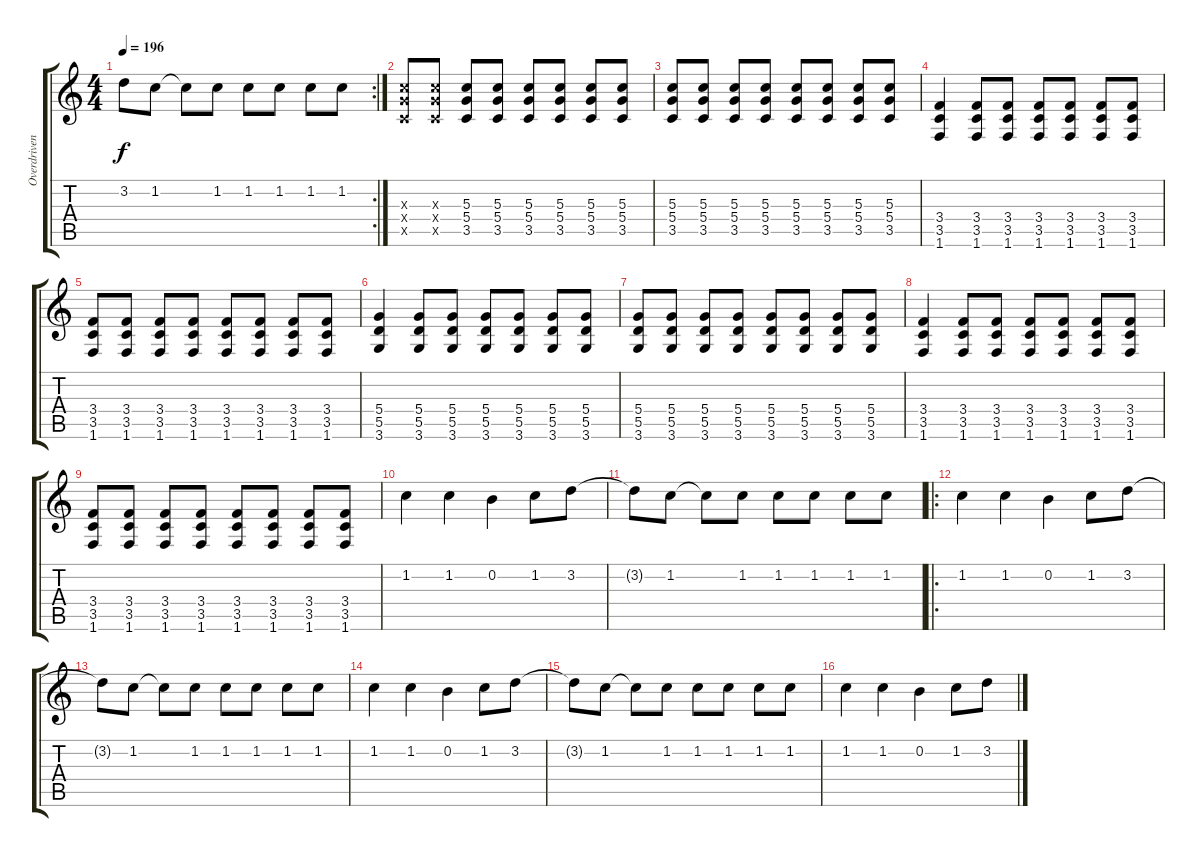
\track ("Overdriven" "Overdriven") {instrument overdrivenguitar}
\staff {score tabs}
\tuning (E4 B3 G3 D3 A2 E2) {hide}
\rc 2
\ts (4 4)
\tempo 196
\clef g2
\ks c
3.2{t}.8{dy f} 1.2.8 1.2{t}.8 1.2.8 1.2.8 1.2.8 1.2.8 1.2.8 |
(5.3{x} 5.4{x} 3.5{x}).8 (5.3{x} 5.4{x} 3.5{x}).8 (5.3 5.4 3.5).8 (5.3 5.4 3.5).8 (5.3 5.4 3.5).8 (5.3 5.4 3.5).8 (5.3 5.4 3.5).8 (5.3 5.4 3.5).8 |
(5.3 5.4 3.5).8 (5.3 5.4 3.5).8 (5.3 5.4 3.5).8 (5.3 5.4 3.5).8 (5.3 5.4 3.5).8 (5.3 5.4 3.5).8 (5.3 5.4 3.5).8 (5.3 5.4 3.5).8 |
(3.4 3.5 1.6).4 (3.4 3.5 1.6).8 (3.4 3.5 1.6).8 (3.4 3.5 1.6).8 (3.4 3.5 1.6).8 (3.4 3.5 1.6).8 (3.4 3.5 1.6).8 |
(3.4 3.5 1.6).8 (3.4 3.5 1.6).8 (3.4 3.5 1.6).8 (3.4 3.5 1.6).8 (3.4 3.5 1.6).8 (3.4 3.5 1.6).8 (3.4 3.5 1.6).8 (3.4 3.5 1.6).8 |
(5.4 5.5 3.6).4 (5.4 5.5 3.6).8 (5.4 5.5 3.6).8 (5.4 5.5 3.6).8 (5.4 5.5 3.6).8 (5.4 5.5 3.6).8 (5.4 5.5 3.6).8 |
(5.4 5.5 3.6).8 (5.4 5.5 3.6).8 (5.4 5.5 3.6).8 (5.4 5.5 3.6).8 (5.4 5.5 3.6).8 (5.4 5.5 3.6).8 (5.4 5.5 3.6).8 (5.4 5.5 3.6).8 |
(3.4 3.5 1.6).4 (3.4 3.5 1.6).8 (3.4 3.5 1.6).8 (3.4 3.5 1.6).8 (3.4 3.5 1.6).8 (3.4 3.5 1.6).8 (3.4 3.5 1.6).8 |
(3.4 3.5 1.6).8 (3.4 3.5 1.6).8 (3.4 3.5 1.6).8 (3.4 3.5 1.6).8 (3.4 3.5 1.6).8 (3.4 3.5 1.6).8 (3.4 3.5 1.6).8 (3.4 3.5 1.6).8 |
1.2.4 1.2.4 0.2.4 1.2.8 3.2.8 |
3.2{t}.8 1.2.8 1.2{t}.8 1.2.8 1.2.8 1.2.8 1.2.8 1.2.8 |
\ro
1.2.4 1.2.4 0.2.4 1.2.8 3.2.8 |
3.2{t}.8 1.2.8 1.2{t}.8 1.2.8 1.2.8 1.2.8 1.2.8 1.2.8 |
1.2.4 1.2.4 0.2.4 1.2.8 3.2.8 |
3.2{t}.8 1.2.8 1.2{t}.8 1.2.8 1.2.8 1.2.8 1.2.8 1.2.8 |
1.2.4 1.2.4 0.2.4 1.2.8 3.2.8
